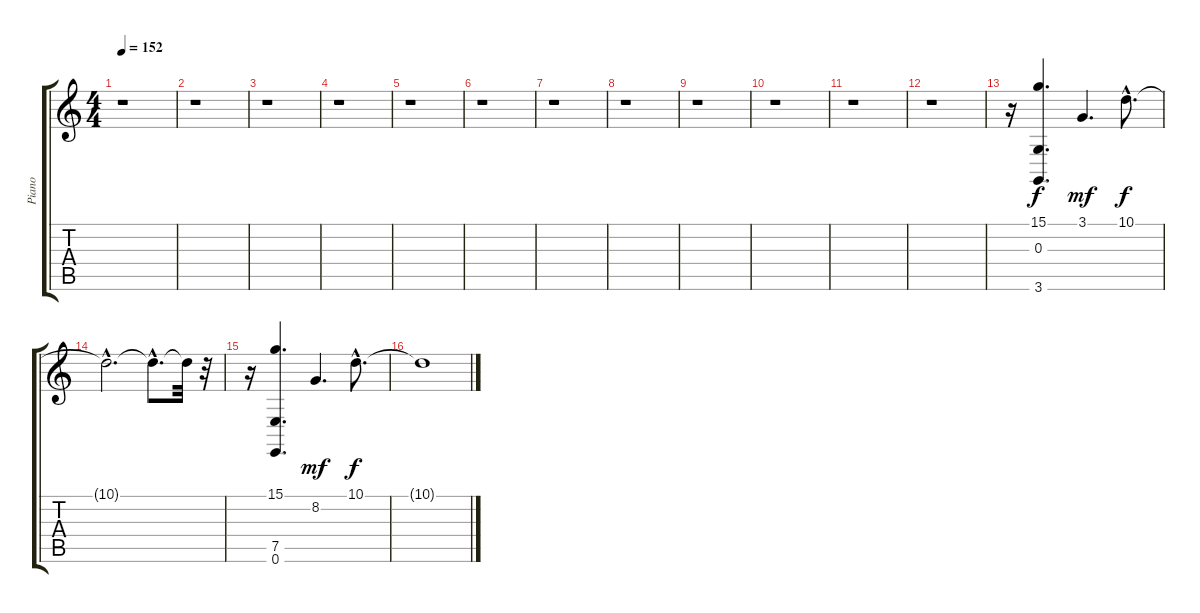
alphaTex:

\track ("Piano" "Piano") {instrument acousticgrandpiano}
\staff {score tabs}
\tuning (E4 B3 G3 D3 A2 E2) {hide}
\ts (4 4)
\tempo 152
\clef g2
\ks c
r.1{dy f} |
r.1 |
r.1 |
r.1 |
r.1 |
r.1 |
r.1 |
r.1 |
r.1 |
r.1 |
r.1 |
r.1 |
r.16 (15.1 0.3 3.6).4{d} 3.1.4{d dy mf} 10.1{hac}.8{d dy f} |
10.1{hac t}.2{d} 10.1{hac t}.8{d} 10.1{t}.32 r.32 |
r.16 (15.1 7.5 0.6).4{d} 8.2.4{d dy mf} 10.1{hac}.8{d dy f} |
10.1{t}.1
